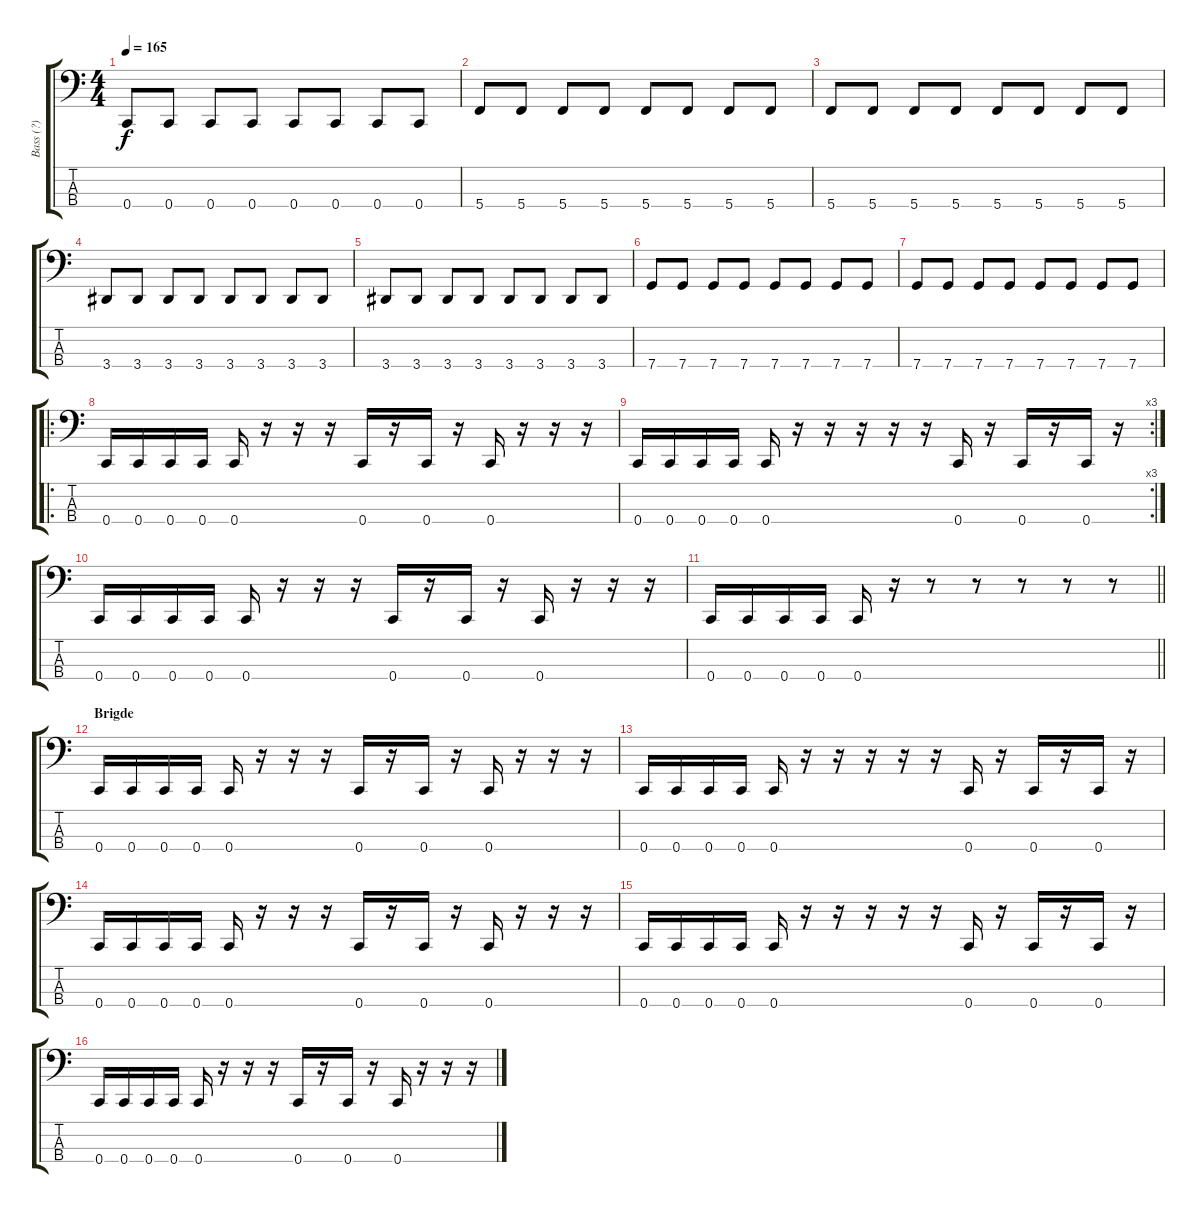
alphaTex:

\track ("Bass (?)" "Bass (?)") {instrument electricbasspick}
\staff {score tabs}
\tuning (F2 C2 G1 C1) {hide}
\ts (4 4)
\tempo 165
\clef f4
\ks c
0.4.8{dy f} 0.4.8 0.4.8 0.4.8 0.4.8 0.4.8 0.4.8 0.4.8 |
5.4.8 5.4.8 5.4.8 5.4.8 5.4.8 5.4.8 5.4.8 5.4.8 |
5.4.8 5.4.8 5.4.8 5.4.8 5.4.8 5.4.8 5.4.8 5.4.8 |
3.4.8 3.4.8 3.4.8 3.4.8 3.4.8 3.4.8 3.4.8 3.4.8 |
3.4.8 3.4.8 3.4.8 3.4.8 3.4.8 3.4.8 3.4.8 3.4.8 |
7.4.8 7.4.8 7.4.8 7.4.8 7.4.8 7.4.8 7.4.8 7.4.8 |
7.4.8 7.4.8 7.4.8 7.4.8 7.4.8 7.4.8 7.4.8 7.4.8 |
\ro
0.4.16 0.4.16 0.4.16 0.4.16 0.4.16 r.16 r.16 r.16 0.4.16 r.16 0.4.16 r.16 0.4.16 r.16 r.16 r.16 |
\rc 3
0.4.16 0.4.16 0.4.16 0.4.16 0.4.16 r.16 r.16 r.16 r.16 r.16 0.4.16 r.16 0.4.16 r.16 0.4.16 r.16 |
0.4.16 0.4.16 0.4.16 0.4.16 0.4.16 r.16 r.16 r.16 0.4.16 r.16 0.4.16 r.16 0.4.16 r.16 r.16 r.16 |
\barLineRight lightlight
0.4.16 0.4.16 0.4.16 0.4.16 0.4.16 r.16 r.8 r.8 r.8 r.8 r.8 |
\section ("" "Brigde")
0.4.16 0.4.16 0.4.16 0.4.16 0.4.16 r.16 r.16 r.16 0.4.16 r.16 0.4.16 r.16 0.4.16 r.16 r.16 r.16 |
0.4.16 0.4.16 0.4.16 0.4.16 0.4.16 r.16 r.16 r.16 r.16 r.16 0.4.16 r.16 0.4.16 r.16 0.4.16 r.16 |
0.4.16 0.4.16 0.4.16 0.4.16 0.4.16 r.16 r.16 r.16 0.4.16 r.16 0.4.16 r.16 0.4.16 r.16 r.16 r.16 |
0.4.16 0.4.16 0.4.16 0.4.16 0.4.16 r.16 r.16 r.16 r.16 r.16 0.4.16 r.16 0.4.16 r.16 0.4.16 r.16 |
0.4.16 0.4.16 0.4.16 0.4.16 0.4.16 r.16 r.16 r.16 0.4.16 r.16 0.4.16 r.16 0.4.16 r.16 r.16 r.16
